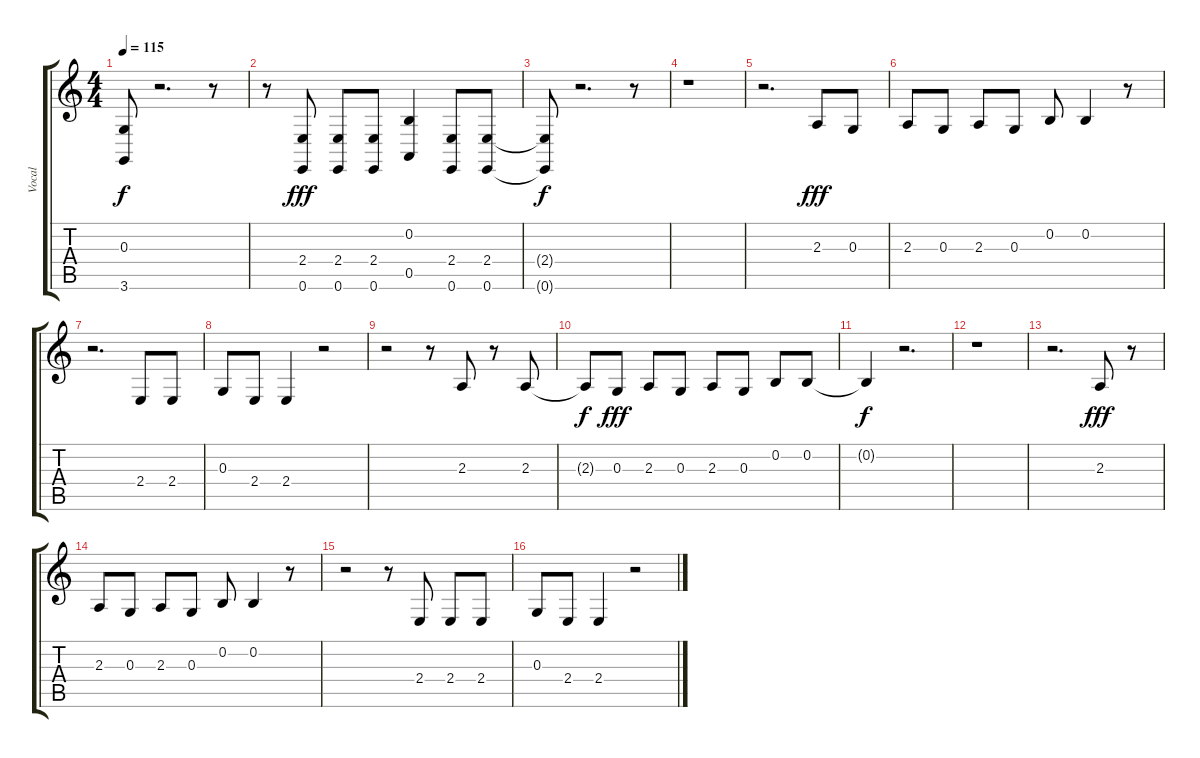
\track ("Vocal" "Vocal") {instrument voiceoohs}
\staff {score tabs}
\tuning (E4 B3 G3 D3 A2 E2) {hide}
\ts (4 4)
\tempo 115
\clef g2
\ks c
(0.3{t} 3.6{t}).8{dy f} r.2{d} r.8 |
r.8 (2.4 0.6).8{dy fff} (2.4 0.6).8 (2.4 0.6).8 (0.2 0.5).4 (2.4 0.6).8 (2.4 0.6).8 |
(2.4{t} 0.6{t}).8{dy f} r.2{d} r.8 |
r.1 |
r.2{d} 2.3.8{dy fff} 0.3.8 |
2.3.8 0.3.8 2.3.8 0.3.8 0.2.8 0.2.4 r.8 |
r.2{d} 2.4.8 2.4.8 |
0.3.8 2.4.8 2.4.4 r.2 |
r.2 r.8 2.3.8 r.8 2.3.8 |
2.3{t}.8{dy f} 0.3.8{dy fff} 2.3.8 0.3.8 2.3.8 0.3.8 0.2.8 0.2.8 |
0.2{t}.4{dy f} r.2{d} |
r.1 |
r.2{d} 2.3.8{dy fff} r.8 |
2.3.8 0.3.8 2.3.8 0.3.8 0.2.8 0.2.4 r.8 |
r.2 r.8 2.4.8 2.4.8 2.4.8 |
0.3.8 2.4.8 2.4.4 r.2
